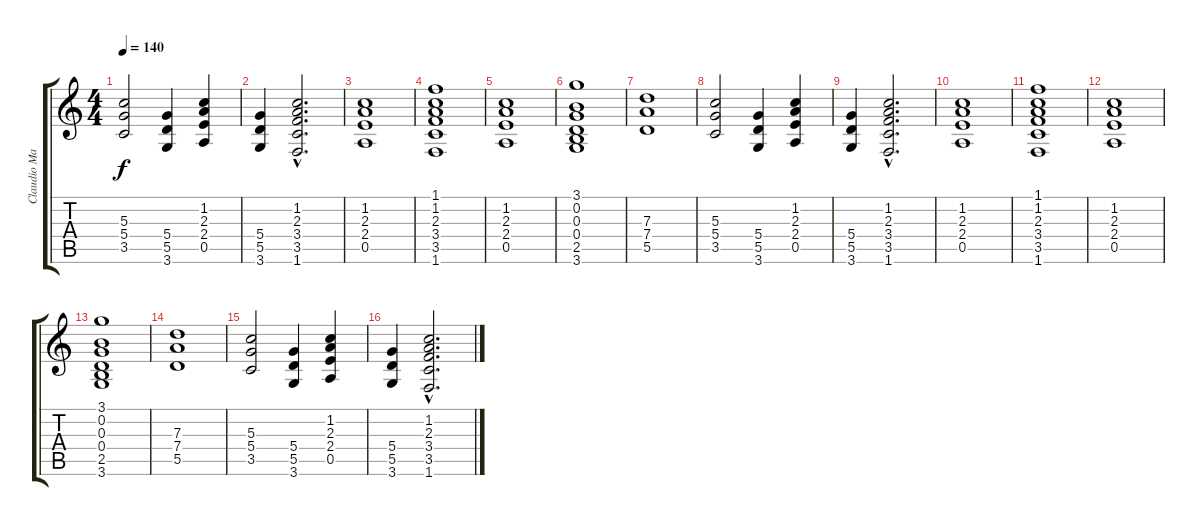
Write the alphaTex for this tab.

\track ("Claudio Marciello (Guitarra)" "Claudio Ma") {instrument acousticguitarnylon}
\staff {score tabs}
\tuning (E4 B3 G3 D3 A2 E2) {hide}
\ts (4 4)
\tempo 140
\clef g2
\ks c
(5.3 5.4 3.5).2{dy f} (5.4 5.5 3.6).4 (1.2 2.3 2.4 0.5).4 |
(5.4 5.5 3.6).4 (1.2{hac} 2.3{hac} 3.4{hac} 3.5{hac} 1.6{hac}).2{d} |
(1.2 2.3 2.4 0.5).1{volume 16} |
(1.1 1.2 2.3 3.4 3.5 1.6).1 |
(1.2 2.3 2.4 0.5).1 |
(3.1 0.2 0.3 0.4 2.5 3.6).1 |
(7.3 7.4 5.5).1 |
(5.3 5.4 3.5).2 (5.4 5.5 3.6).4 (1.2 2.3 2.4 0.5).4 |
(5.4 5.5 3.6).4 (1.2{hac} 2.3{hac} 3.4{hac} 3.5{hac} 1.6{hac}).2{d} |
(1.2 2.3 2.4 0.5).1{volume 16} |
(1.1 1.2 2.3 3.4 3.5 1.6).1 |
(1.2 2.3 2.4 0.5).1 |
(3.1 0.2 0.3 0.4 2.5 3.6).1 |
(7.3 7.4 5.5).1 |
(5.3 5.4 3.5).2 (5.4 5.5 3.6).4 (1.2 2.3 2.4 0.5).4 |
(5.4 5.5 3.6).4 (1.2{hac} 2.3{hac} 3.4{hac} 3.5{hac} 1.6{hac}).2{d}
